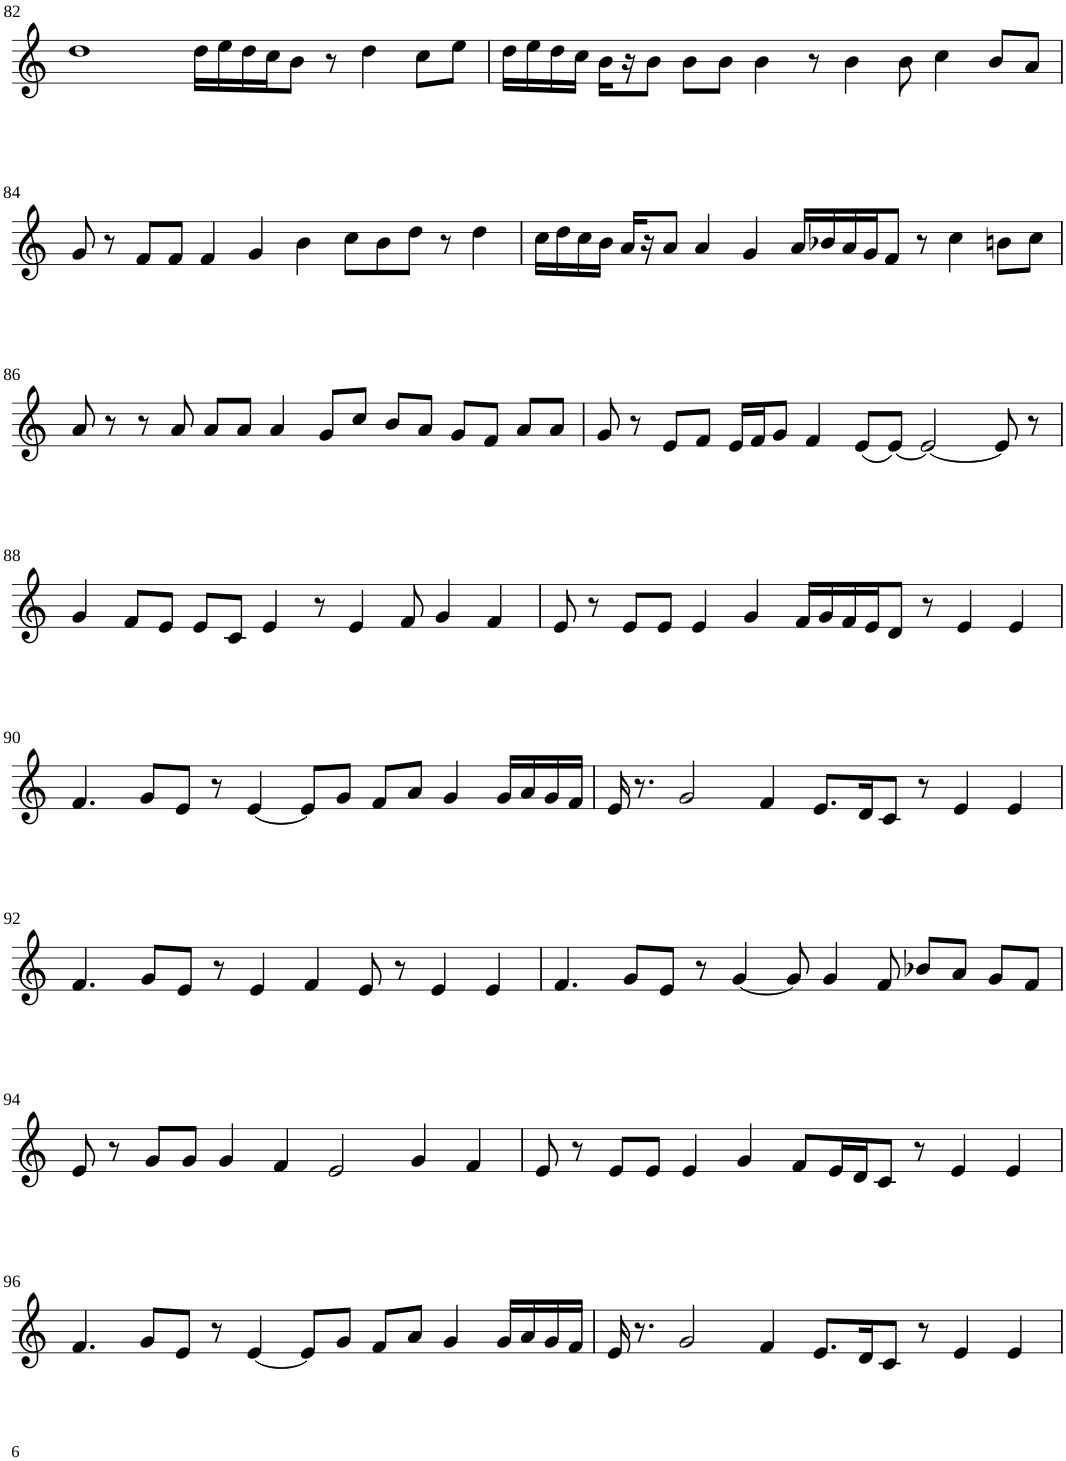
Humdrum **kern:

**kern
*part1
*staff1
*I"Violin
!!LO:PB:g=z
*clefG2
*k[]
*M8/4
=82
1dd
16dd\LL
16ee\
16dd\
16cc\J
8b\J
8r
4dd\
8cc\L
8ee\J
=83
16dd\LL
16ee\
16dd\
16cc\JJ
16b\LL
16r
8b\J
8b\L
8b\J
4b\
8r
4b\
8b\
4cc\
8b/L
8a/J
!!LO:LB:g=z
=84
8g/
8r
8f/L
8f/J
4f/
4g/
4b\
8cc\L
8b\
8dd\J
8r
4dd\
=85
16cc\LL
16dd\
16cc\
16b\JJ
16a/LL
16r
8a/J
4a/
4g/
16a/LL
16b-X/
16a/
16g/J
8f/J
8r
4cc\
8bn\L
8cc\J
!!LO:LB:g=z
=86
8a/
8r
8r
8a/
8a/L
8a/J
4a/
8g/L
8cc/J
8b/L
8a/J
8g/L
8f/J
8a/L
8a/J
=87
8g/
8r
8e/L
8f/J
16e/LL
16f/J
8g/J
4f/
(8e/L
[8e/J)
2e/_
8e/]
8r
!!LO:LB:g=z
=88
4g/
8f/L
8e/J
8e/L
8c/J
4e/
8r
4e/
8f/
4g/
4f/
=89
8e/
8r
8e/L
8e/J
4e/
4g/
16f/LL
16g/
16f/
16e/J
8d/J
8r
4e/
4e/
!!LO:LB:g=z
=90
4.f/
8g/L
8e/J
8r
[4e/
8e/L]
8g/J
8f/L
8a/J
4g/
16g/LL
16a/
16g/
16f/JJ
=91
16e/
8.r
2g/
4f/
8.e/L
16d/K
8c/J
8r
4e/
4e/
!!LO:LB:g=z
=92
4.f/
8g/L
8e/J
8r
4e/
4f/
8e/
8r
4e/
4e/
=93
4.f/
8g/L
8e/J
8r
[4g/
8g/]
4g/
8f/
8b-X/L
8a/J
8g/L
8f/J
!!LO:LB:g=z
=94
8e/
8r
8g/L
8g/J
4g/
4f/
2e/
4g/
4f/
=95
8e/
8r
8e/L
8e/J
4e/
4g/
8f/L
16e/L
16d/J
8c/J
8r
4e/
4e/
!!LO:LB:g=z
=96
4.f/
8g/L
8e/J
8r
[4e/
8e/L]
8g/J
8f/L
8a/J
4g/
16g/LL
16a/
16g/
16f/JJ
=97
16e/
8.r
2g/
4f/
8.e/L
16d/K
8c/J
8r
4e/
4e/
=
*-
